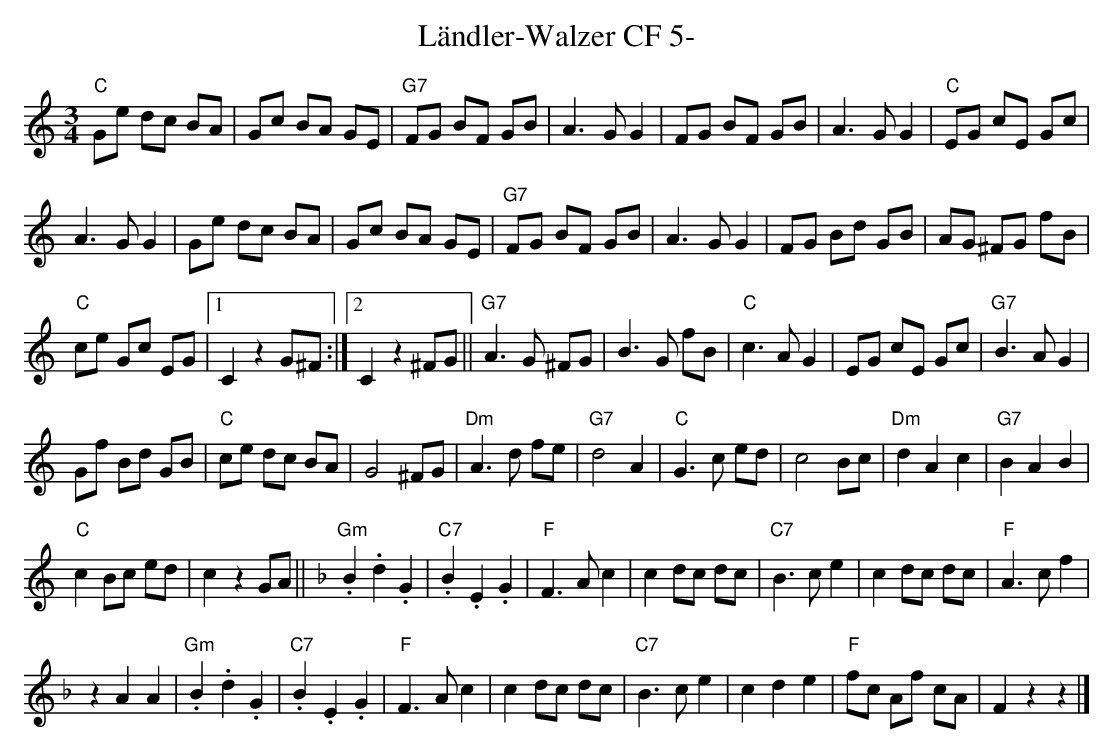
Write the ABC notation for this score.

X:1
T:L\"andler-Walzer CF 5-
M:3/4
L:1/8
K:Cmaj
"C"Ge dc BA | Gc BA GE | "G7"FG BF GB | A3GG2 | FG BF GB | A3GG2 | "C"EG cE Gc |
A3GG2 | Ge dc BA | Gc BA GE | "G7"FG BF GB | A3GG2 | FG Bd GB | AG ^FG fB |
"C"ce Gc EG |1 C2z2G^F :|2 C2z2 ^FG || "G7"A3G ^FG | B3G fB | "C"c3AG2 | EG cE Gc | "G7"B3AG2 |
Gf Bd GB | "C"ce dc BA | G4^FG | "Dm"A3d fe | "G7"d4A2 | "C"G3c ed | c4 Bc | "Dm"d2A2c2 | "G7"B2A2B2 |
"C"c2 Bc ed | c2z2GA || [K:Fmaj] [L:1/4] "Gm".B.d.G | "C7".B.E.G | "F"F>Ac | c d/2c/2 d/2c/2 | "C7"B>ce | c d/2c/2 d/2c/2 | "F"A>cf |
zAA | "Gm".B.d.G | "C7".B.E.G | "F"F>A c | c d/2c/2 d/2c/2 | "C7"B>ce | cde | "F"f/2c/2 A/2f/2 c/2A/2 | Fzz |]
